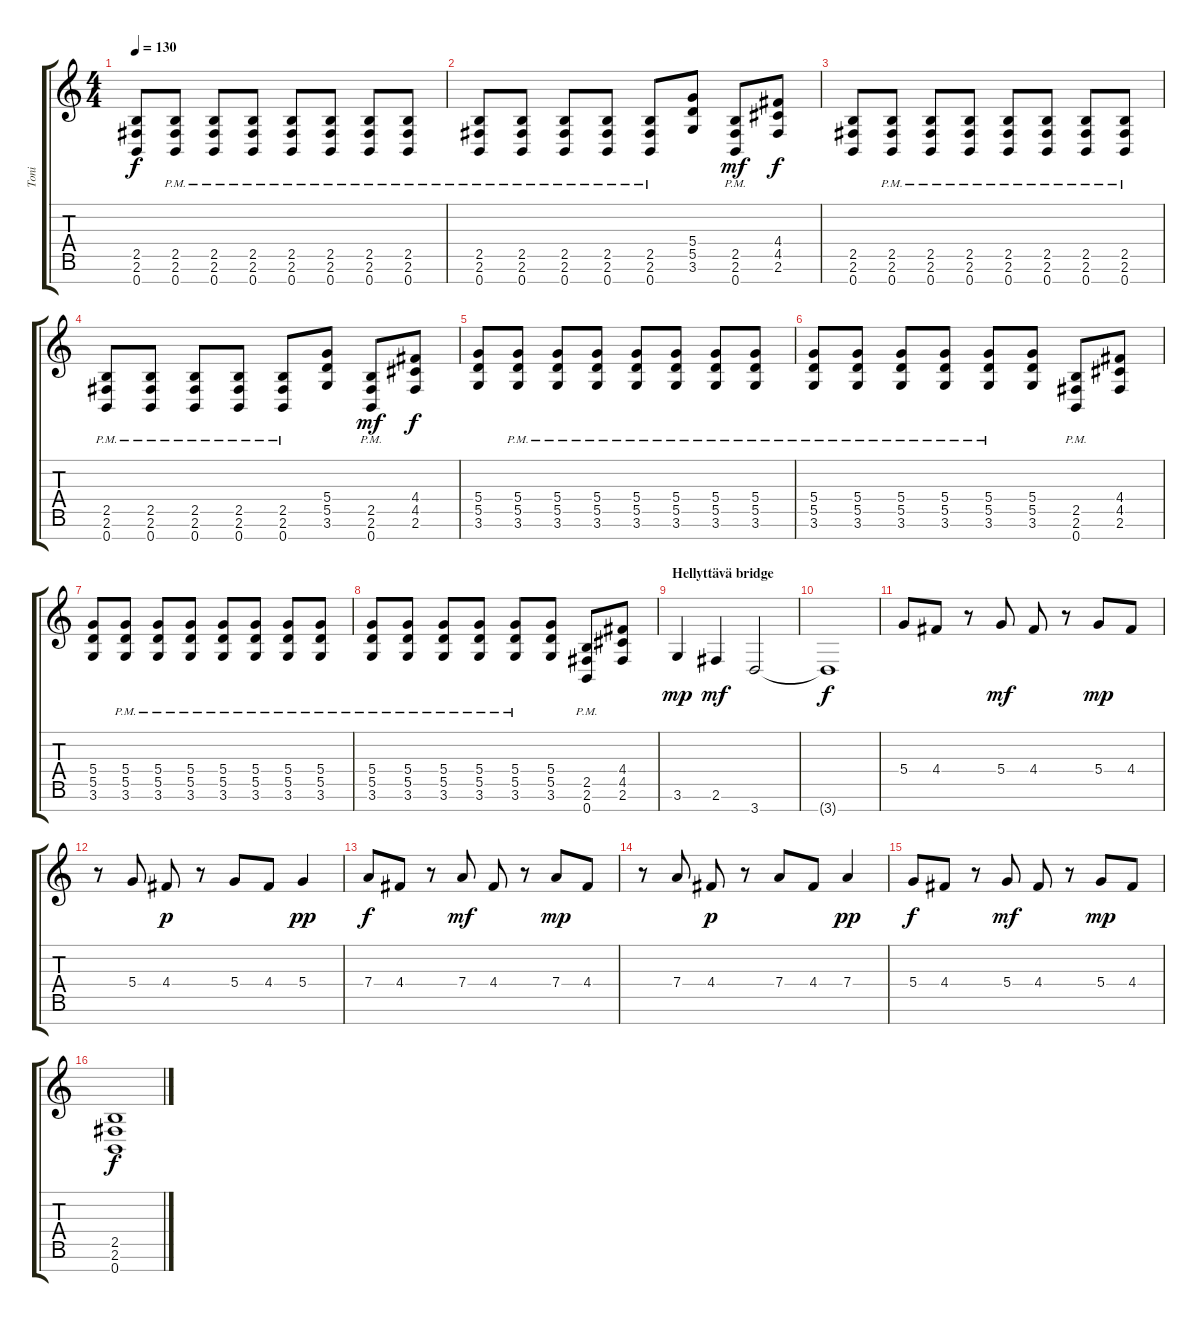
\track ("Toni" "Toni") {instrument distortionguitar}
\staff {score tabs}
\tuning (E4 B3 G3 D3 A2 E2 B1) {hide}
\ts (4 4)
\tempo 130
\clef g2
\ks c
(2.5 2.6 0.7).8{dy f} (2.5{pm} 2.6{pm} 0.7{pm}).8 (2.5{pm} 2.6{pm} 0.7{pm}).8 (2.5{pm} 2.6{pm} 0.7{pm}).8 (2.5{pm} 2.6{pm} 0.7{pm}).8 (2.5{pm} 2.6{pm} 0.7{pm}).8 (2.5{pm} 2.6{pm} 0.7{pm}).8 (2.5{pm} 2.6{pm} 0.7{pm}).8 |
(2.5{pm} 2.6{pm} 0.7{pm}).8 (2.5{pm} 2.6{pm} 0.7{pm}).8 (2.5{pm} 2.6{pm} 0.7{pm}).8 (2.5{pm} 2.6{pm} 0.7{pm}).8 (2.5{pm} 2.6{pm} 0.7{pm}).8 (5.4 5.5 3.6).8 (2.5{pm} 2.6{pm} 0.7{pm}).8{dy mf} (4.4 4.5 2.6).8{dy f} |
(2.5 2.6 0.7).8 (2.5{pm} 2.6{pm} 0.7{pm}).8 (2.5{pm} 2.6{pm} 0.7{pm}).8 (2.5{pm} 2.6{pm} 0.7{pm}).8 (2.5{pm} 2.6{pm} 0.7{pm}).8 (2.5{pm} 2.6{pm} 0.7{pm}).8 (2.5{pm} 2.6{pm} 0.7{pm}).8 (2.5{pm} 2.6{pm} 0.7{pm}).8 |
(2.5{pm} 2.6{pm} 0.7{pm}).8 (2.5{pm} 2.6{pm} 0.7{pm}).8 (2.5{pm} 2.6{pm} 0.7{pm}).8 (2.5{pm} 2.6{pm} 0.7{pm}).8 (2.5{pm} 2.6{pm} 0.7{pm}).8 (5.4 5.5 3.6).8 (2.5{pm} 2.6{pm} 0.7{pm}).8{dy mf} (4.4 4.5 2.6).8{dy f} |
(5.4 5.5 3.6).8 (5.4{pm} 5.5{pm} 3.6{pm}).8 (5.4{pm} 5.5{pm} 3.6{pm}).8 (5.4{pm} 5.5{pm} 3.6{pm}).8 (5.4{pm} 5.5{pm} 3.6{pm}).8 (5.4{pm} 5.5{pm} 3.6{pm}).8 (5.4{pm} 5.5{pm} 3.6{pm}).8 (5.4{pm} 5.5{pm} 3.6{pm}).8 |
(5.4{pm} 5.5{pm} 3.6{pm}).8 (5.4{pm} 5.5{pm} 3.6{pm}).8 (5.4{pm} 5.5{pm} 3.6{pm}).8 (5.4{pm} 5.5{pm} 3.6{pm}).8 (5.4{pm} 5.5{pm} 3.6{pm}).8 (5.4 5.5 3.6).8 (2.5{pm} 2.6 0.7{pm}).8 (4.4 4.5 2.6).8 |
(5.4 5.5 3.6).8 (5.4{pm} 5.5{pm} 3.6{pm}).8 (5.4{pm} 5.5{pm} 3.6{pm}).8 (5.4{pm} 5.5{pm} 3.6{pm}).8 (5.4{pm} 5.5{pm} 3.6{pm}).8 (5.4{pm} 5.5{pm} 3.6{pm}).8 (5.4{pm} 5.5{pm} 3.6{pm}).8 (5.4{pm} 5.5{pm} 3.6{pm}).8 |
(5.4{pm} 5.5{pm} 3.6{pm}).8 (5.4{pm} 5.5{pm} 3.6{pm}).8 (5.4{pm} 5.5{pm} 3.6{pm}).8 (5.4{pm} 5.5{pm} 3.6{pm}).8 (5.4{pm} 5.5{pm} 3.6{pm}).8 (5.4 5.5 3.6).8 (2.5{pm} 2.6 0.7{pm}).8 (4.4 4.5 2.6).8 |
\section ("" "Hellyttävä bridge")
3.6.4{dy mp} 2.6.4{dy mf} 3.7.2 |
3.7{t}.1{dy f} |
5.4.8 4.4.8 r.8 5.4.8{dy mf} 4.4.8 r.8 5.4.8{dy mp} 4.4.8 |
r.8 5.4.8 4.4.8{dy p} r.8 5.4.8 4.4.8 5.4.4{dy pp} |
7.4.8{dy f} 4.4.8 r.8 7.4.8{dy mf} 4.4.8 r.8 7.4.8{dy mp} 4.4.8 |
r.8 7.4.8 4.4.8{dy p} r.8 7.4.8 4.4.8 7.4.4{dy pp} |
5.4.8{dy f} 4.4.8 r.8 5.4.8{dy mf} 4.4.8 r.8 5.4.8{dy mp} 4.4.8 |
(2.5 2.6 0.7).1{dy f}
